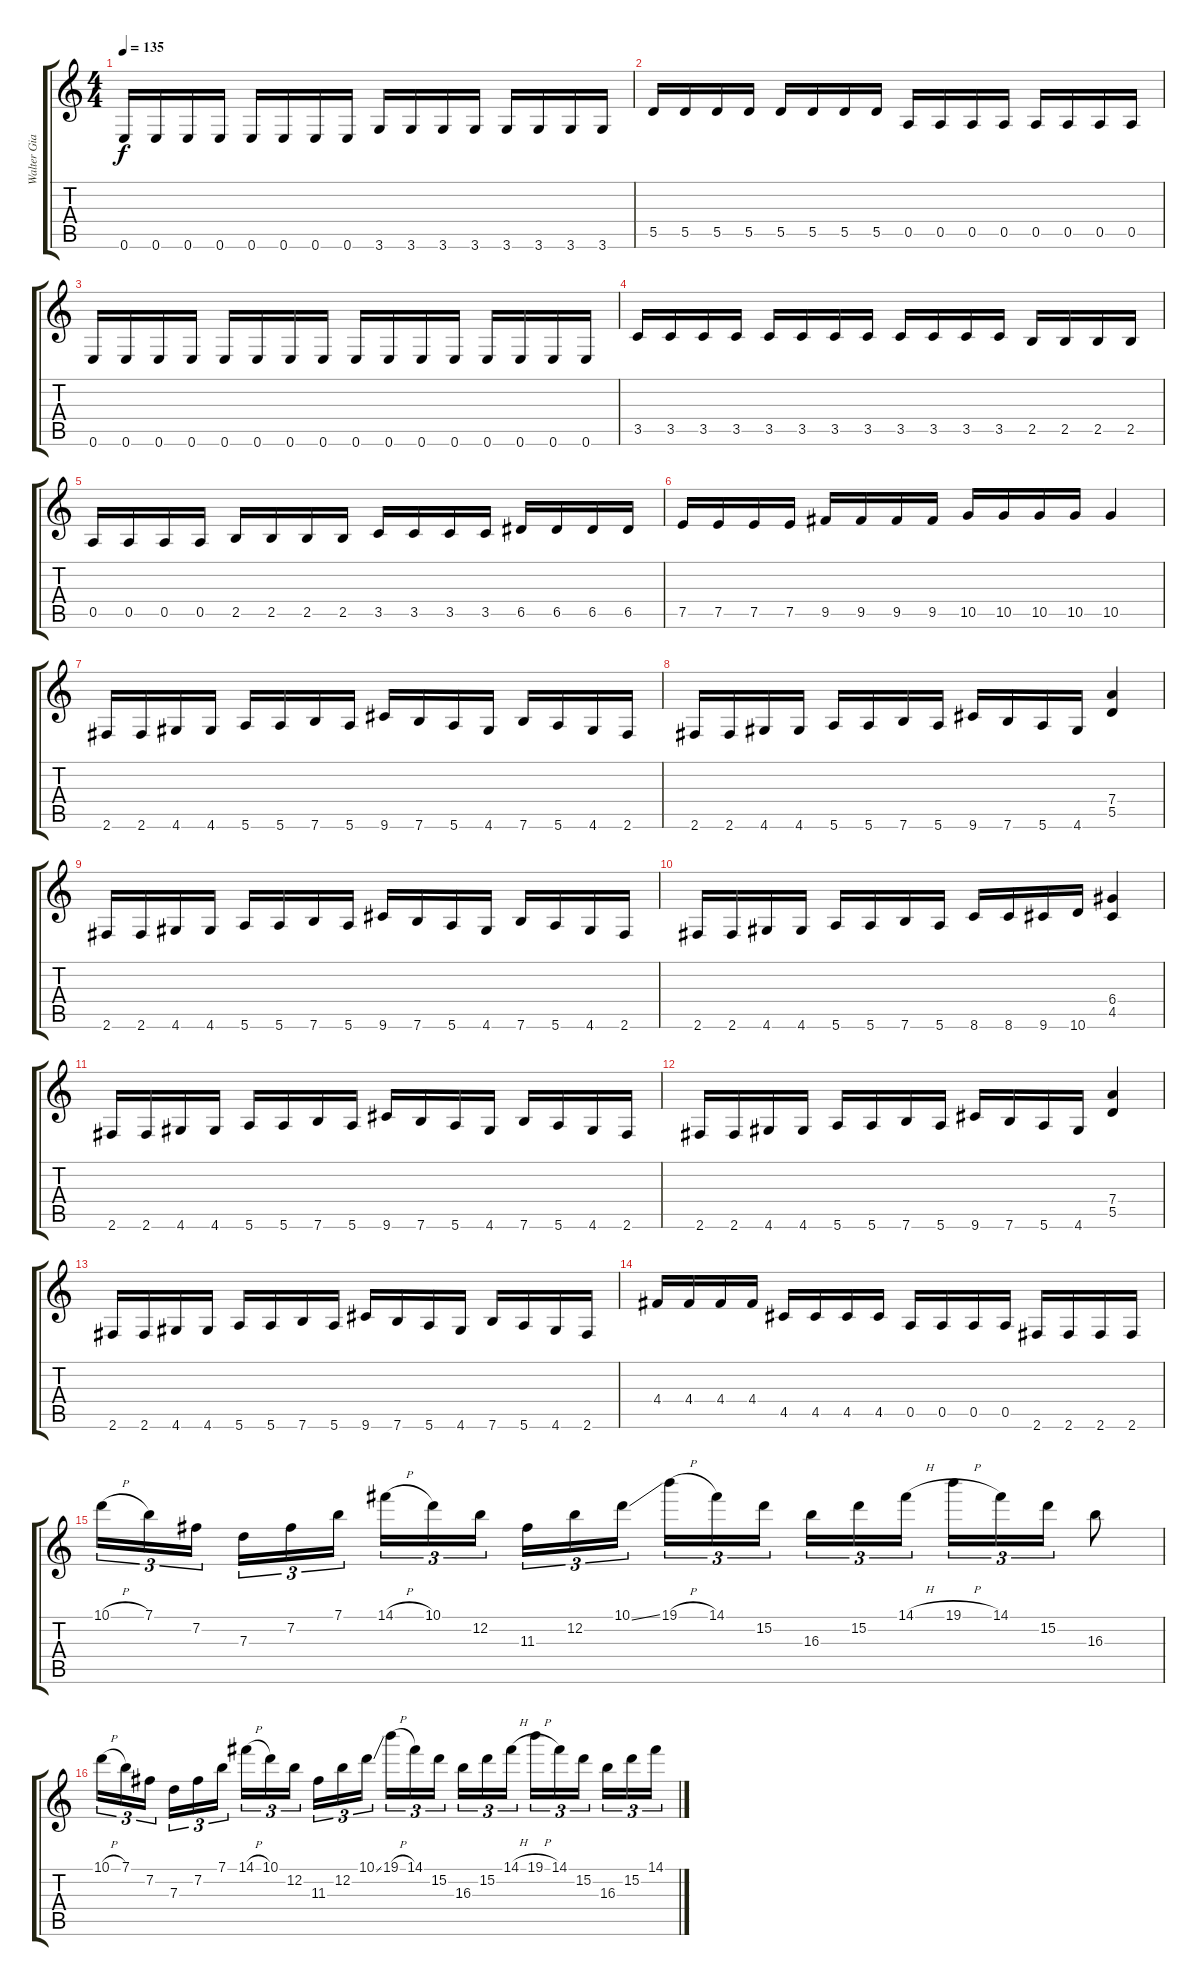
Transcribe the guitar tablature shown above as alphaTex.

\track ("Walter Giardino" "Walter Gia") {instrument overdrivenguitar}
\staff {score tabs}
\tuning (E4 B3 G3 D3 A2 E2) {hide}
\ts (4 4)
\tempo 135
\clef g2
\ks c
0.6.16{dy f} 0.6.16 0.6.16 0.6.16 0.6.16 0.6.16 0.6.16 0.6.16 3.6.16 3.6.16 3.6.16 3.6.16 3.6.16 3.6.16 3.6.16 3.6.16 |
5.5.16 5.5.16 5.5.16 5.5.16 5.5.16 5.5.16 5.5.16 5.5.16 0.5.16 0.5.16 0.5.16 0.5.16 0.5.16 0.5.16 0.5.16 0.5.16 |
0.6.16 0.6.16 0.6.16 0.6.16 0.6.16 0.6.16 0.6.16 0.6.16 0.6.16 0.6.16 0.6.16 0.6.16 0.6.16 0.6.16 0.6.16 0.6.16 |
3.5.16 3.5.16 3.5.16 3.5.16 3.5.16 3.5.16 3.5.16 3.5.16 3.5.16 3.5.16 3.5.16 3.5.16 2.5.16 2.5.16 2.5.16 2.5.16 |
0.5.16 0.5.16 0.5.16 0.5.16 2.5.16 2.5.16 2.5.16 2.5.16 3.5.16 3.5.16 3.5.16 3.5.16 6.5.16 6.5.16 6.5.16 6.5.16 |
7.5.16 7.5.16 7.5.16 7.5.16 9.5.16 9.5.16 9.5.16 9.5.16 10.5.16 10.5.16 10.5.16 10.5.16 10.5.4 |
2.6.16 2.6.16 4.6.16 4.6.16 5.6.16 5.6.16 7.6.16 5.6.16 9.6.16 7.6.16 5.6.16 4.6.16 7.6.16 5.6.16 4.6.16 2.6.16 |
2.6.16 2.6.16 4.6.16 4.6.16 5.6.16 5.6.16 7.6.16 5.6.16 9.6.16 7.6.16 5.6.16 4.6.16 (7.4 5.5).4 |
2.6.16 2.6.16 4.6.16 4.6.16 5.6.16 5.6.16 7.6.16 5.6.16 9.6.16 7.6.16 5.6.16 4.6.16 7.6.16 5.6.16 4.6.16 2.6.16 |
2.6.16 2.6.16 4.6.16 4.6.16 5.6.16 5.6.16 7.6.16 5.6.16 8.6.16 8.6.16 9.6.16 10.6.16 (6.4 4.5).4 |
2.6.16 2.6.16 4.6.16 4.6.16 5.6.16 5.6.16 7.6.16 5.6.16 9.6.16 7.6.16 5.6.16 4.6.16 7.6.16 5.6.16 4.6.16 2.6.16 |
2.6.16 2.6.16 4.6.16 4.6.16 5.6.16 5.6.16 7.6.16 5.6.16 9.6.16 7.6.16 5.6.16 4.6.16 (7.4 5.5).4 |
2.6.16 2.6.16 4.6.16 4.6.16 5.6.16 5.6.16 7.6.16 5.6.16 9.6.16 7.6.16 5.6.16 4.6.16 7.6.16 5.6.16 4.6.16 2.6.16 |
4.4.16 4.4.16 4.4.16 4.4.16 4.5.16 4.5.16 4.5.16 4.5.16 0.5.16 0.5.16 0.5.16 0.5.16 2.6.16 2.6.16 2.6.16 2.6.16 |
10.1{h}.16{tu (3 2)} 7.1.16{tu (3 2)} 7.2.16{tu (3 2)} 7.3.16{tu (3 2)} 7.2.16{tu (3 2)} 7.1.16{tu (3 2)} 14.1{h}.16{tu (3 2)} 10.1.16{tu (3 2)} 12.2.16{tu (3 2)} 11.3.16{tu (3 2)} 12.2.16{tu (3 2)} 10.1{ss}.16{tu (3 2)} 19.1{h}.16{tu (3 2)} 14.1.16{tu (3 2)} 15.2.16{tu (3 2)} 16.3.16{tu (3 2)} 15.2.16{tu (3 2)} 14.1{h}.16{tu (3 2)} 19.1{h}.16{tu (3 2)} 14.1.16{tu (3 2)} 15.2.16{tu (3 2)} 16.3.8 |
10.1{h}.16{tu (3 2)} 7.1.16{tu (3 2)} 7.2.16{tu (3 2)} 7.3.16{tu (3 2)} 7.2.16{tu (3 2)} 7.1.16{tu (3 2)} 14.1{h}.16{tu (3 2)} 10.1.16{tu (3 2)} 12.2.16{tu (3 2)} 11.3.16{tu (3 2)} 12.2.16{tu (3 2)} 10.1{ss}.16{tu (3 2)} 19.1{h}.16{tu (3 2)} 14.1.16{tu (3 2)} 15.2.16{tu (3 2)} 16.3.16{tu (3 2)} 15.2.16{tu (3 2)} 14.1{h}.16{tu (3 2)} 19.1{h}.16{tu (3 2)} 14.1.16{tu (3 2)} 15.2.16{tu (3 2)} 16.3.16{tu (3 2)} 15.2.16{tu (3 2)} 14.1.16{tu (3 2)}
